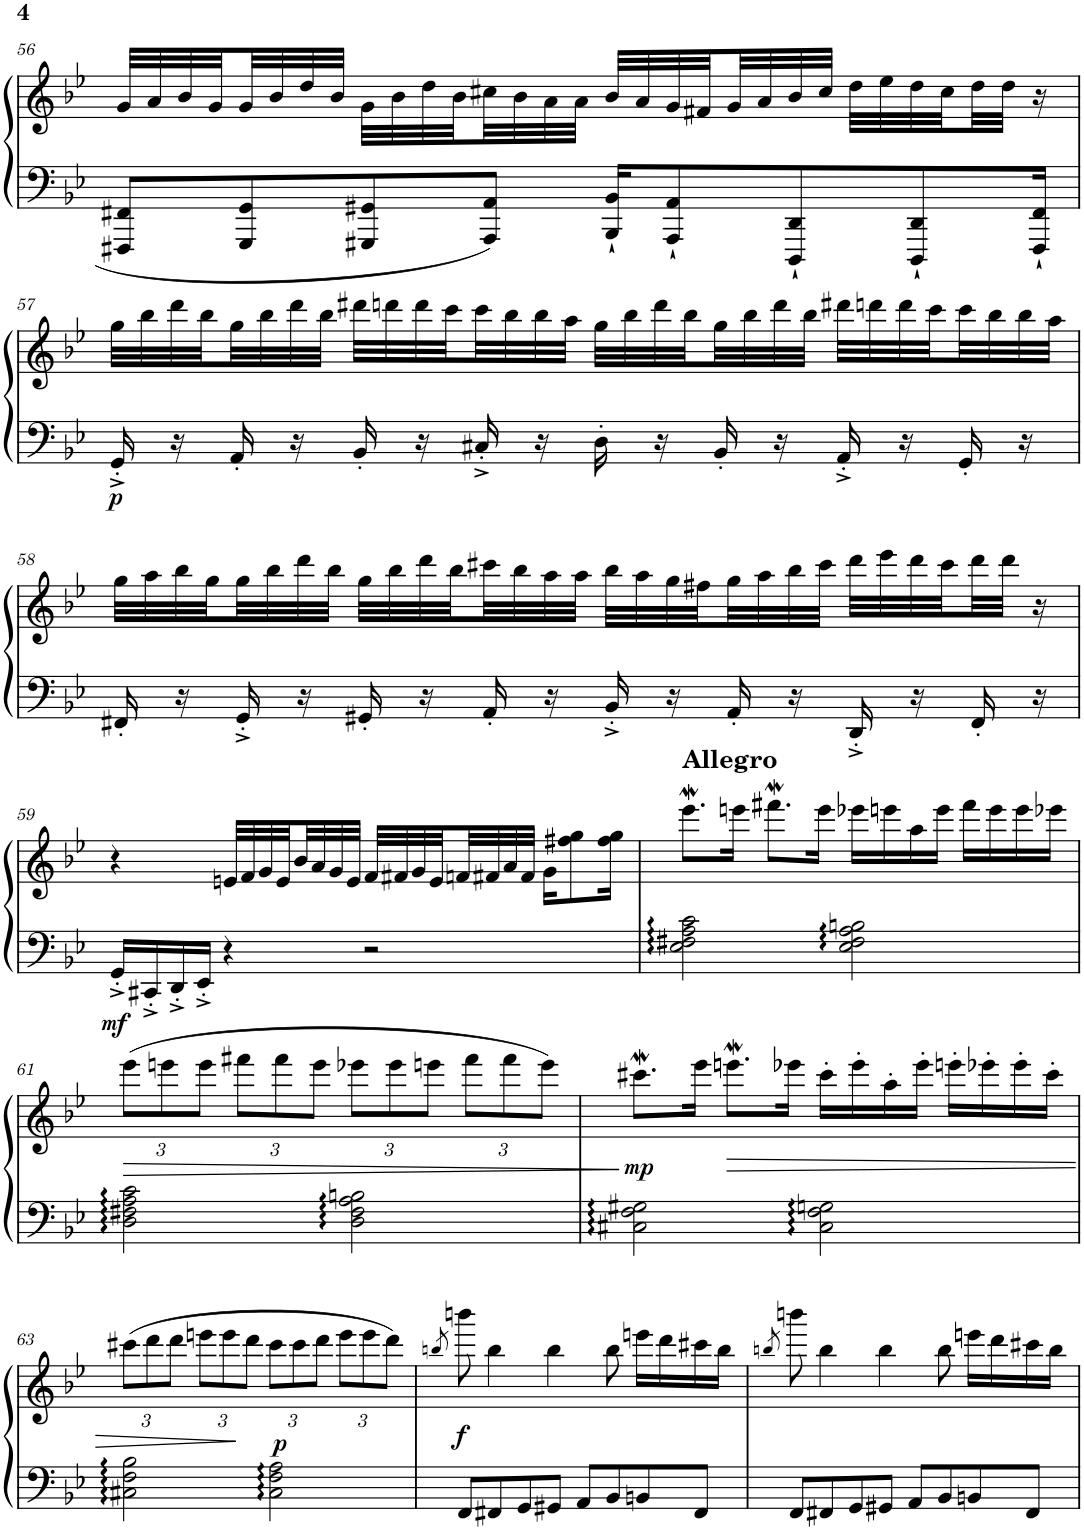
**kern	**kern	**dynam
*part1	*part1	*part1
*staff2	*staff1	*staff1/2
*I"Piano	*	*
*I'Pno.	*	*
!!LO:PB:g=z
*clefF4	*clefG2	*
*k[b-e-]	*k[b-e-]	*
*M4/4	*M4/4	*
=56	=56	=56
8FFF#X/ 8FF#X/L	32g/LLL	.
.	32a/	.
.	32b-/	.
.	32g/	.
8GGG/ 8GG/	32g/	.
.	32b-/	.
.	32dd/	.
.	32b-/JJJ	.
8GGG#X/ 8GG#X/	32g\LLL	.
.	32b-\	.
.	32dd\	.
.	32b-\	.
8AAA/ 8AA/J	32cc#X\	.
.	32b-\	.
.	32a\	.
.	32a\JJJ	.
16BBB-/` 16BB-/`KL	32b-/LLL	.
.	32a/	.
8AAA/` 8AA/`	32g/	.
.	32f#X/	.
.	32g/	.
.	32a/	.
8DDD/` 8DD/`	32b-/	.
.	32cc#/JJJ	.
.	32dd\LLL	.
.	32ee-\	.
8DDD/` 8DD/`	32dd\	.
.	32cc#\	.
.	32dd\	.
.	32dd\JJJ	.
16FFF#/` 16FF#/`Jk	16r	.
!!LO:LB:g=z
=57	=57	=57
!	!	!LO:DY:b=2
16GG'^/	32gg\LLL	p
.	32bb-\	.
16r	32ddd\	.
.	32bb-\	.
16AA'/	32gg\	.
.	32bb-\	.
16r	32ddd\	.
.	32bb-\JJJ	.
16BB-'/	32ddd#X\LLL	.
.	32dddn\	.
16r	32ddd\	.
.	32ccc\	.
16C#X'^/	32ccc\	.
.	32bb-\	.
16r	32bb-\	.
.	32aa\JJJ	.
16D'\	32gg\LLL	.
.	32bb-\	.
16r	32ddd\	.
.	32bb-\	.
16BB-'/	32gg\	.
.	32bb-\	.
16r	32ddd\	.
.	32bb-\JJJ	.
16AA'^/	32ddd#X\LLL	.
.	32dddn\	.
16r	32ddd\	.
.	32ccc\	.
16GG'/	32ccc\	.
.	32bb-\	.
16r	32bb-\	.
.	32aa\JJJ	.
!!LO:LB:g=z
=58	=58	=58
16FF#X'/	32gg\LLL	.
.	32aa\	.
16r	32bb-\	.
.	32gg\	.
16GG'^/	32gg\	.
.	32bb-\	.
16r	32ddd\	.
.	32bb-\JJJ	.
16GG#X'/	32gg\LLL	.
.	32bb-\	.
16r	32ddd\	.
.	32bb-\	.
16AA'/	32ccc#X\	.
.	32bb-\	.
16r	32aa\	.
.	32aa\JJJ	.
16BB-'^/	32bb-\LLL	.
.	32aa\	.
16r	32gg\	.
.	32ff#X\	.
16AA'/	32gg\	.
.	32aa\	.
16r	32bb-\	.
.	32ccc#\JJJ	.
16DD'^/	32ddd\LLL	.
.	32eee-\	.
16r	32ddd\	.
.	32ccc#\	.
16FF#'/	32ddd\	.
.	32ddd\JJJ	.
16r	16r	.
!!LO:LB:g=z
=59	=59	=59
!	!	!LO:DY:b=2
16GG'^/LL	4r	mf
16CC#X'^/	.	.
16DD'^/	.	.
16EE-'^/JJ	.	.
4r	32en/LLL	.
.	32f/	.
.	32g/	.
.	32e/	.
.	32b-/	.
.	32a/	.
.	32g/	.
.	32e/JJJ	.
2r	32f/LLL	.
.	32f#X/	.
.	32g/	.
.	32e/	.
.	32fn/	.
.	32f#X/	.
.	32a/	.
.	32f#/JJJ	.
.	16g\KL	.
.	8ff#X\ 8gg\	.
.	16ff#\ 16gg\Jk	.
=60	=60	=60
!	!LO:TX:a:B:t=Allegro	!
2E-\ 2F#X\ 2A\ 2c\	8.eee-w\L	.
.	16eeen\Jk	.
.	8.fff#XW\L	.
.	16eee\Jk	.
2E-\ 2F#\ 2A\ 2Bn\	16eee-X\LL	.
.	16eeen\	.
.	16aa\	.
.	16eee\JJ	.
.	16fff#\LL	.
.	16eee\	.
.	16eee\	.
.	16eee-X\JJ	.
!!LO:LB:g=z
=61	=61	=61
*	*Xbrackettup	*
!	!	!LO:HP:b
2D\ 2F#X\ 2A\ 2c\	(12eee-\L	>
.	12eeen\	.
.	12eee\J	.
.	12fff#X\L	.
.	12fff#\	.
.	12eee\J	.
2D\ 2F#\ 2A\ 2Bn\	12eee-X\L	.
.	12eee-\	.
.	12eeen\J	.
.	12fff#\L	.
.	12fff#\	.
.	12eee\J)	.
.	.	]
=62	=62	=62
!	!	!LO:DY:b
2C#X\ 2F\ 2G#X\	8.ccc#XW\L	mp
.	16eee-\Jk	.
!	!	!LO:HP:b
.	8.eeenW\L	>
.	16eee-X\Jk	.
2C#\ 2F\ 2Gn\	16ccc#'\LL	.
.	16eee-'\	.
.	16aa'\	.
.	16eee-'\JJ	.
.	16eeen'\LL	.
.	16eee-X'\	.
.	16eee-'\	.
.	16ccc#'\JJ	.
!!LO:LB:g=z
=63	=63	=63
2C#X\ 2F\ 2B-\	(12ccc#X\L	.
.	12ddd\	.
.	12ddd\J	.
.	12eeen\L	.
.	12eee\	.
.	12ddd\J	]
!	!	!LO:DY:b
2C#\ 2F\ 2A\	12ccc#\L	p
.	12ccc#\	.
.	12ddd\J	.
.	12eee\L	.
.	12eee\	.
.	12ddd\J)	.
=64	=64	=64
.	8qbbn/	.
!	!	!LO:DY:b
8FF/L	8bbbn\	f
8FF#X/	4bb\	.
8GG/	.	.
8GG#X/J	4bb\	.
8AA/L	.	.
8BB-/	8bb\	.
8BBn/	16eeen\LL	.
.	16ddd\	.
8FF#/J	16ccc#X\	.
.	16bb\JJ	.
=65	=65	=65
.	8qbbn/	.
8FF/L	8bbbn\	.
8FF#X/	4bb\	.
8GG/	.	.
8GG#X/J	4bb\	.
8AA/L	.	.
8BB-/	8bb\	.
8BBn/	16eeen\LL	.
.	16ddd\	.
8FF#/J	16ccc#X\	.
.	16bb\JJ	.
=	=	=
*-	*-	*-
